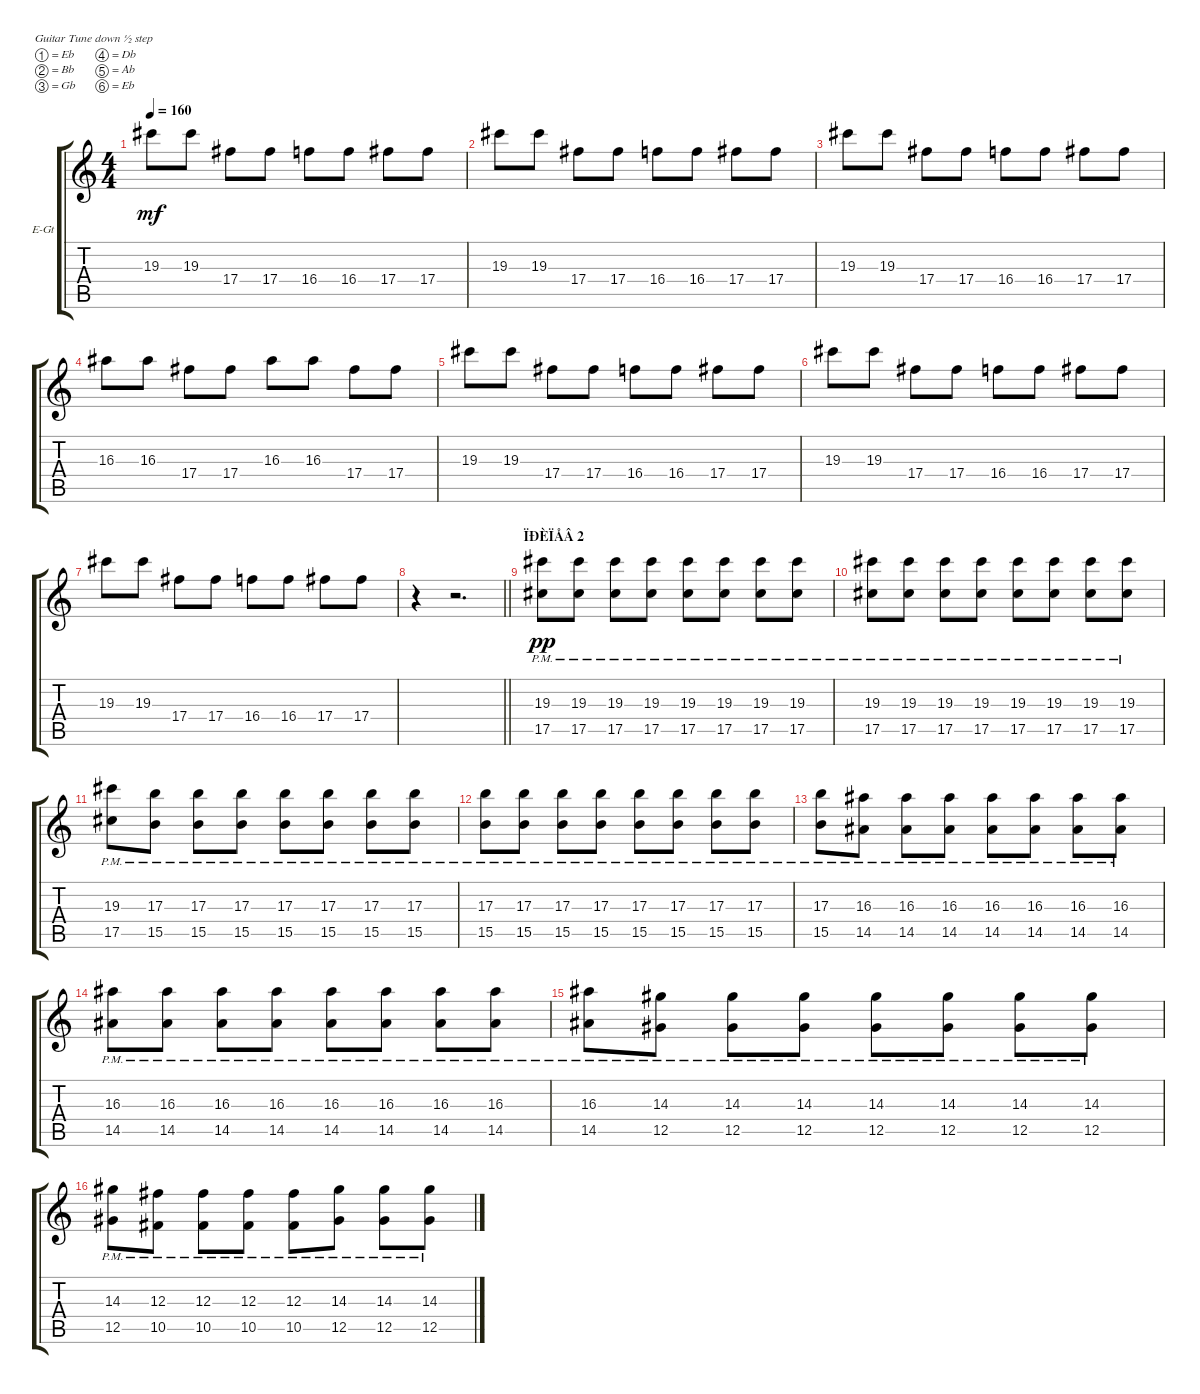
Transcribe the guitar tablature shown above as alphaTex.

\bracketExtendMode groupsimilarinstruments
\firstSystemTrackNameOrientation horizontal
\otherSystemsTrackNameOrientation horizontal
\track ("Electric Guitar 2" "E-Gt") {instrument overdrivenguitar}
\staff {score tabs}
\tuning (Eb4 Bb3 Gb3 Db3 Ab2 Eb2)
\ts (4 4)
\tempo 160
\clef g2
\ks c
19.3.8{dy mf} 19.3.8 17.4.8 17.4.8 16.4.8 16.4.8 17.4.8 17.4.8 |
19.3.8 19.3.8 17.4.8 17.4.8 16.4.8 16.4.8 17.4.8 17.4.8 |
19.3.8 19.3.8 17.4.8 17.4.8 16.4.8 16.4.8 17.4.8 17.4.8 |
16.3.8 16.3.8 17.4.8 17.4.8 16.3.8 16.3.8 17.4.8 17.4.8 |
19.3.8 19.3.8 17.4.8 17.4.8 16.4.8 16.4.8 17.4.8 17.4.8 |
19.3.8 19.3.8 17.4.8 17.4.8 16.4.8 16.4.8 17.4.8 17.4.8 |
19.3.8 19.3.8 17.4.8 17.4.8 16.4.8 16.4.8 17.4.8 17.4.8 |
\barLineRight lightlight
r.4 r.2{d} |
\section ("" "ÏÐÈÏÅÂ 2")
(19.3{pm} 17.5{pm}).8{dy pp} (19.3{pm} 17.5{pm}).8 (19.3{pm} 17.5{pm}).8 (19.3{pm} 17.5{pm}).8 (19.3{pm} 17.5{pm}).8 (19.3{pm} 17.5{pm}).8 (19.3{pm} 17.5{pm}).8 (19.3{pm} 17.5{pm}).8 |
(19.3{pm} 17.5{pm}).8 (19.3{pm} 17.5{pm}).8 (19.3{pm} 17.5{pm}).8 (19.3{pm} 17.5{pm}).8 (19.3{pm} 17.5{pm}).8 (19.3{pm} 17.5{pm}).8 (19.3{pm} 17.5{pm}).8 (19.3{pm} 17.5{pm}).8 |
(19.3{pm} 17.5{pm}).8 (17.3{pm} 15.5{pm}).8 (17.3{pm} 15.5{pm}).8 (17.3{pm} 15.5{pm}).8 (17.3{pm} 15.5{pm}).8 (17.3{pm} 15.5{pm}).8 (17.3{pm} 15.5{pm}).8 (17.3{pm} 15.5{pm}).8 |
(17.3{pm} 15.5{pm}).8 (17.3{pm} 15.5{pm}).8 (17.3{pm} 15.5{pm}).8 (17.3{pm} 15.5{pm}).8 (17.3{pm} 15.5{pm}).8 (17.3{pm} 15.5{pm}).8 (17.3{pm} 15.5{pm}).8 (17.3{pm} 15.5{pm}).8 |
(17.3{pm} 15.5{pm}).8 (16.3{pm} 14.5{pm}).8 (16.3{pm} 14.5{pm}).8 (16.3{pm} 14.5{pm}).8 (16.3{pm} 14.5{pm}).8 (16.3{pm} 14.5{pm}).8 (16.3{pm} 14.5{pm}).8 (16.3{pm} 14.5{pm}).8 |
(16.3{pm} 14.5{pm}).8 (16.3{pm} 14.5{pm}).8 (16.3{pm} 14.5{pm}).8 (16.3{pm} 14.5{pm}).8 (16.3{pm} 14.5{pm}).8 (16.3{pm} 14.5{pm}).8 (16.3{pm} 14.5{pm}).8 (16.3{pm} 14.5{pm}).8 |
(16.3{pm} 14.5{pm}).8 (14.3{pm} 12.5{pm}).8 (14.3{pm} 12.5{pm}).8 (14.3{pm} 12.5{pm}).8 (14.3{pm} 12.5{pm}).8 (14.3{pm} 12.5{pm}).8 (14.3{pm} 12.5{pm}).8 (14.3{pm} 12.5{pm}).8 |
(14.3{pm} 12.5{pm}).8 (12.3{pm} 10.5{pm}).8 (12.3{pm} 10.5{pm}).8 (12.3{pm} 10.5{pm}).8 (12.3{pm} 10.5{pm}).8 (14.3{pm} 12.5{pm}).8 (14.3{pm} 12.5{pm}).8 (14.3{pm} 12.5{pm}).8
